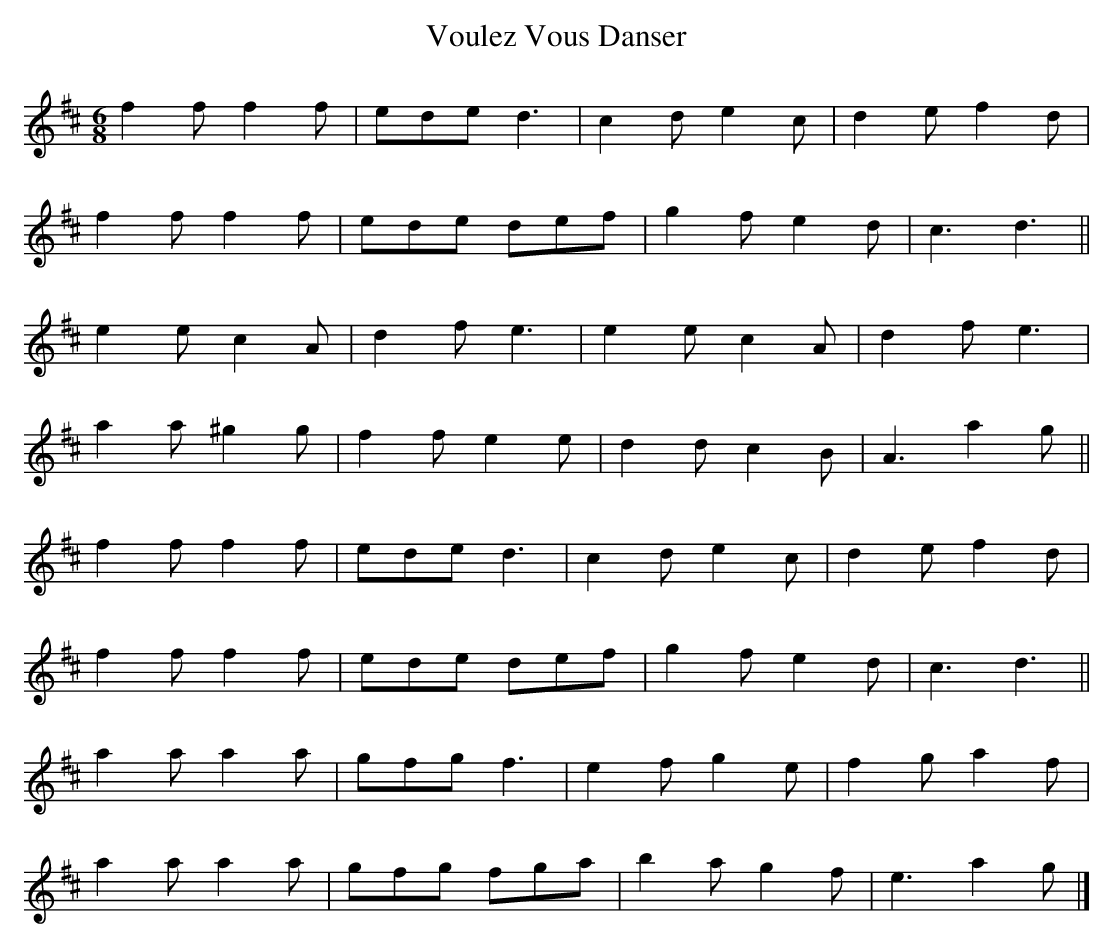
X:1
T:Voulez Vous Danser
L:1/8
M:6/8
K:D
f2f f2f | ede d3 | c2d e2c | d2e f2d |
f2f f2f | ede def | g2f e2d | c3 d3 ||
e2e c2A | d2f e3 | e2e c2A | d2f e3 |
a2a ^g2g | f2f e2e | d2d c2B | A3 a2g ||
f2f f2f | ede d3 | c2d e2c | d2e f2d |
f2f f2f | ede def | g2f e2d | c3 d3 ||
a2a a2a | gfg f3 | e2f g2e | f2g a2f |
a2a a2a | gfg fga | b2a g2f | e3 a2g |]
